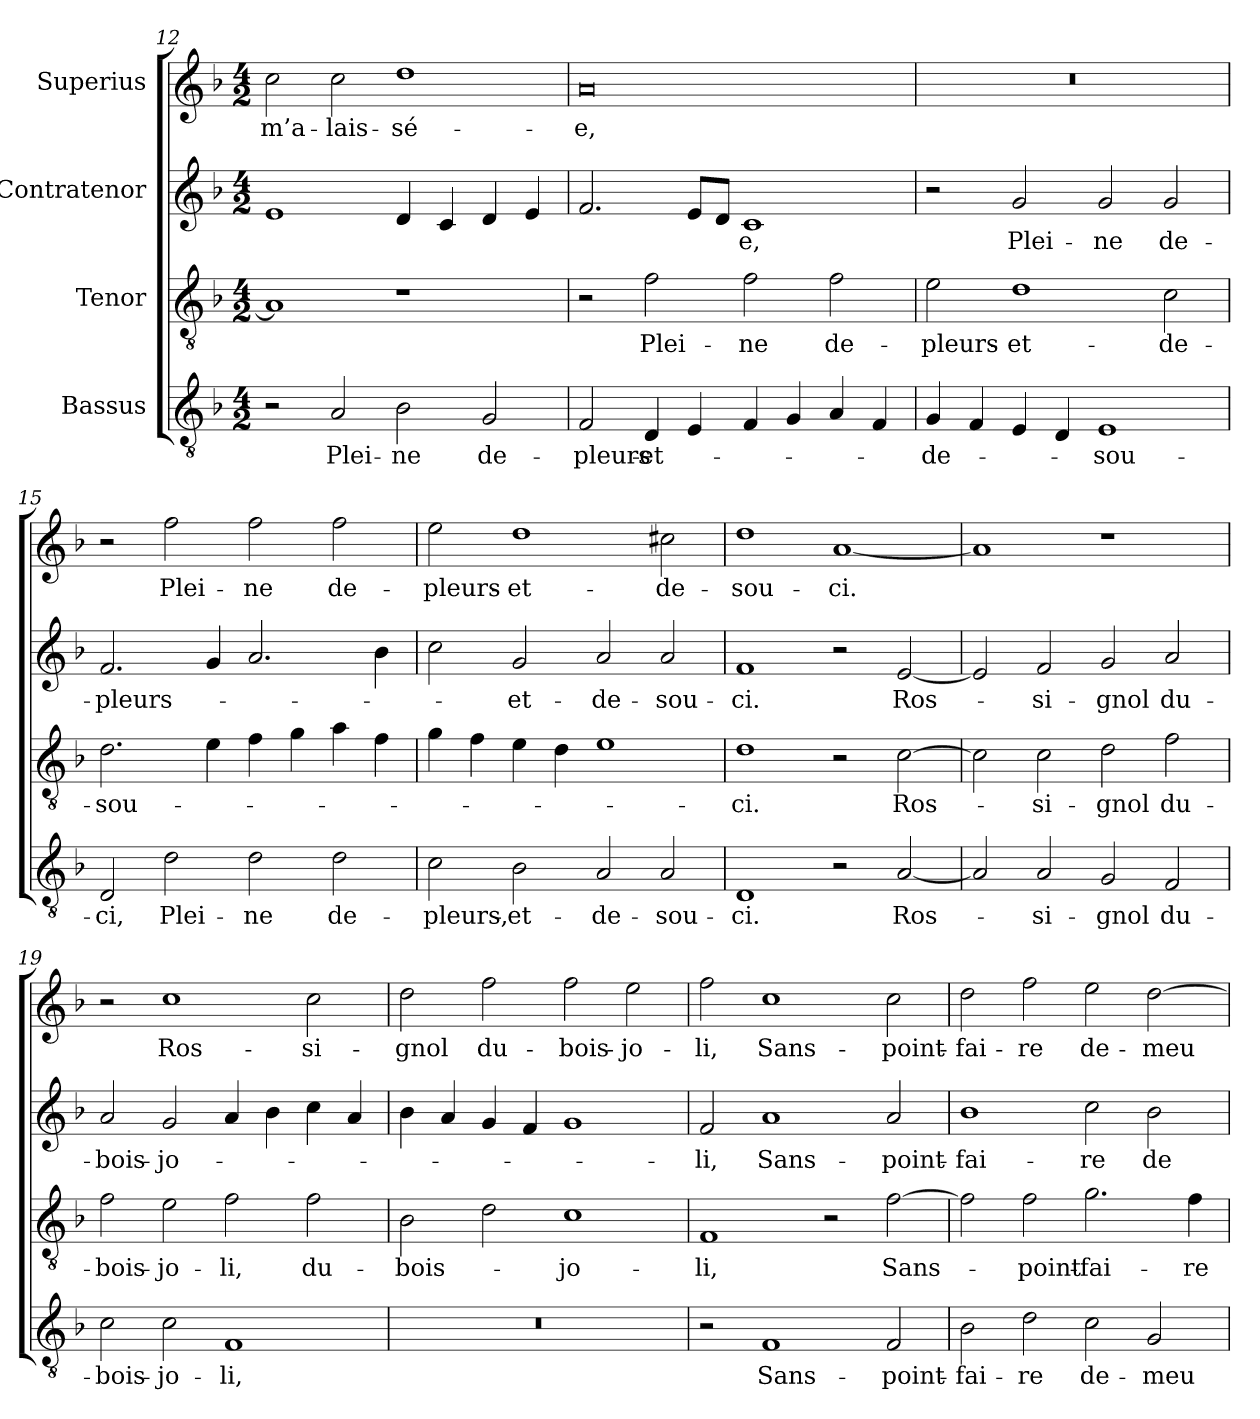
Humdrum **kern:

**kern	**text	**kern	**text	**kern	**text	**kern	**text
*part4	*part4	*part3	*part3	*part2	*part2	*part1	*part1
*staff4	*staff4	*staff3	*staff3	*staff2	*staff2	*staff1	*staff1
*I"Bassus	*	*I"Tenor	*	*I"Contratenor	*	*I"Superius	*
*clefGv2	*	*clefGv2	*	*clefG2	*	*clefG2	*
*k[b-]	*	*k[b-]	*	*k[b-]	*	*k[b-]	*
*M4/2	*	*M4/2	*	*M4/2	*	*M4/2	*
=12	=12	=12	=12	=12	=12	=12	=12
2r	.	1A/]	.	1e/	.	2cc\	m’a-
2A/	Plei-	.	.	.	.	2cc\	lais-
2B-\	-ne	1r	.	4d/	.	1dd\	-sé-
.	.	.	.	4c/	.	.	.
2G/	de-	.	.	4d/	.	.	.
.	.	.	.	4e/	.	.	.
=13	=13	=13	=13	=13	=13	=13	=13
2F/	pleurs-	2r	.	2.f/	.	0a/	-e,
4D/	et-	2f\	Plei-	.	.	.	.
4E/	.	.	.	8e/L	.	.	.
.	.	.	.	8d/J	.	.	.
4F/	.	2f\	-ne	1c/	-e,	.	.
4G/	.	.	.	.	.	.	.
4A/	.	2f\	de-	.	.	.	.
4F/	.	.	.	.	.	.	.
=14	=14	=14	=14	=14	=14	=14	=14
4G/	de-	2e\	pleurs-	2r	.	0r	.
4F/	.	.	.	.	.	.	.
4E/	.	1d\	et-	2g/	Plei-	.	.
4D/	.	.	.	.	.	.	.
1E/	sou-	.	.	2g/	-ne	.	.
.	.	2c\	de-	2g/	de-	.	.
=15	=15	=15	=15	=15	=15	=15	=15
2D/	-ci,	2.d\	sou-	2.f/	pleurs-	2r	.
2d\	Plei-	.	.	.	.	2ff\	Plei-
.	.	4e\	.	4g/	.	.	.
2d\	-ne	4f\	.	2.a/	.	2ff\	-ne
.	.	4g\	.	.	.	.	.
2d\	de-	4a\	.	.	.	2ff\	de-
.	.	4f\	.	4b-\	.	.	.
=16	=16	=16	=16	=16	=16	=16	=16
2c\	pleurs,-	4g\	.	2cc\	.	2ee\	pleurs-
.	.	4f\	.	.	.	.	.
2B-\	et-	4e\	.	2g/	et-	1dd\	et-
.	.	4d\	.	.	.	.	.
2A/	de-	1e\	.	2a/	de-	.	.
2A/	sou-	.	.	2a/	sou-	2cc#X\	de-
=17	=17	=17	=17	=17	=17	=17	=17
1D/	-ci.	1d\	-ci.	1f/	-ci.	1dd\	sou-
2r	.	2r	.	2r	.	[1a/	-ci.
[2A/	Ros-	[2c\	Ros-	[2e/	Ros-	.	.
=18	=18	=18	=18	=18	=18	=18	=18
2A/]	.	2c\]	.	2e/]	.	1a/]	.
2A/	-si-	2c\	-si-	2f/	-si-	.	.
2G/	-gnol	2d\	-gnol	2g/	-gnol	1r	.
2F/	du-	2f\	du-	2a/	du-	.	.
=19	=19	=19	=19	=19	=19	=19	=19
2c\	bois-	2f\	bois-	2a/	bois-	2r	.
2c\	jo-	2e\	jo-	2g/	jo-	1cc\	Ros-
1F/	-li,	2f\	-li,	4a/	.	.	.
.	.	.	.	4b-\	.	.	.
.	.	2f\	du-	4cc\	.	2cc\	-si-
.	.	.	.	4a/	.	.	.
=20	=20	=20	=20	=20	=20	=20	=20
0r	.	2B-\	bois-	4b-\	.	2dd\	-gnol
.	.	.	.	4a/	.	.	.
.	.	2d\	.	4g/	.	2ff\	du-
.	.	.	.	4f/	.	.	.
.	.	1c\	jo-	1g/	.	2ff\	bois-
.	.	.	.	.	.	2ee\	jo-
=21	=21	=21	=21	=21	=21	=21	=21
2r	.	1F/	-li,	2f/	-li,	2ff\	-li,
1F/	Sans-	.	.	1a/	Sans-	1cc\	Sans-
.	.	2r	.	.	.	.	.
2F/	point-	[2f\	Sans-	2a/	point-	2cc\	point-
=22	=22	=22	=22	=22	=22	=22	=22
2B-\	fai-	2f\]	.	1b-\	fai-	2dd\	fai-
2d\	-re	2f\	point-	.	.	2ff\	-re
2c\	de-	2.g\	fai-	2cc\	-re	2ee\	de-
2G/	-meu-	.	.	2b-\	de-	[2dd\	-meu-
.	.	4f\	-re	.	.	.	.
=	=	=	=	=	=	=	=
*-	*-	*-	*-	*-	*-	*-	*-
